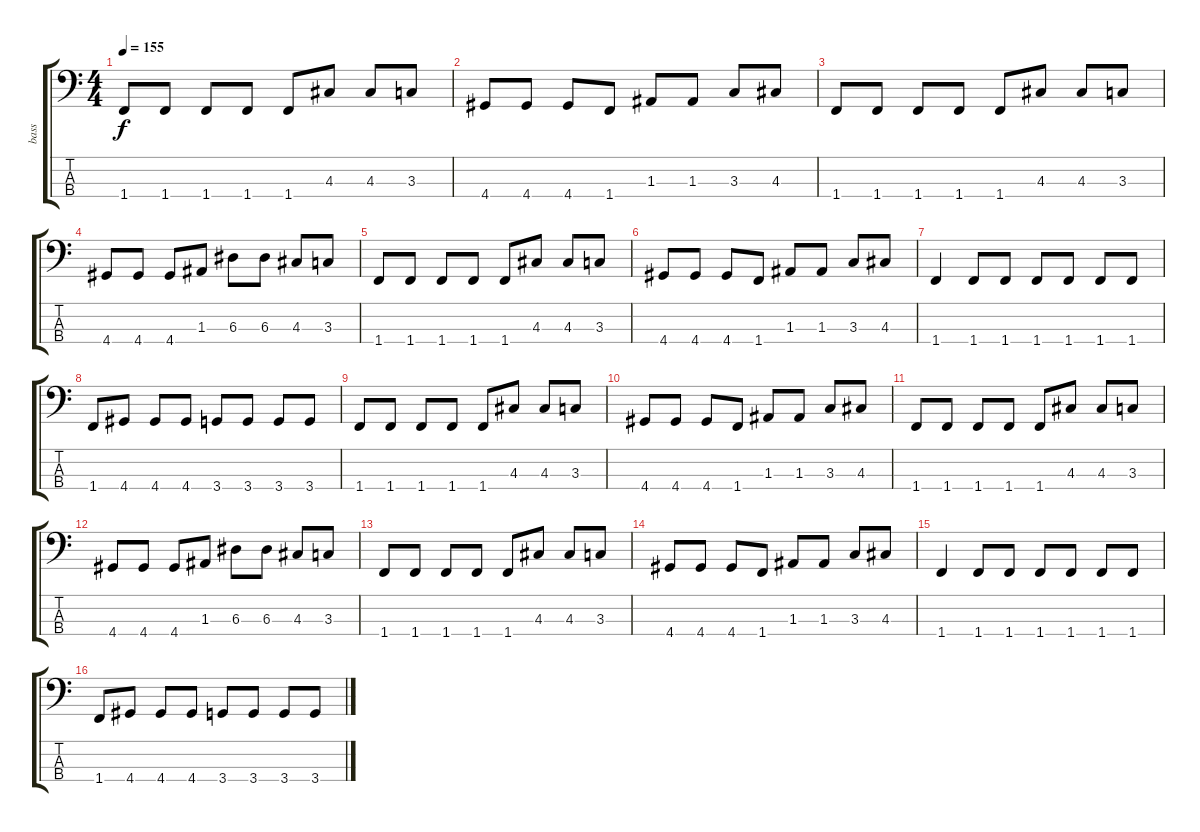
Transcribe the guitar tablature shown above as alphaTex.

\track ("bass" "bass") {instrument electricbasspick}
\staff {score tabs}
\tuning (G2 D2 A1 E1) {hide}
\ts (4 4)
\tempo 155
\clef f4
\ks c
1.4.8{dy f} 1.4.8 1.4.8 1.4.8 1.4.8 4.3.8 4.3.8 3.3.8 |
4.4.8 4.4.8 4.4.8 1.4.8 1.3.8 1.3.8 3.3.8 4.3.8 |
1.4.8 1.4.8 1.4.8 1.4.8 1.4.8 4.3.8 4.3.8 3.3.8 |
4.4.8 4.4.8 4.4.8 1.3.8 6.3.8 6.3.8 4.3.8 3.3.8 |
1.4.8 1.4.8 1.4.8 1.4.8 1.4.8 4.3.8 4.3.8 3.3.8 |
4.4.8 4.4.8 4.4.8 1.4.8 1.3.8 1.3.8 3.3.8 4.3.8 |
1.4.4 1.4.8 1.4.8 1.4.8 1.4.8 1.4.8 1.4.8 |
1.4.8 4.4.8 4.4.8 4.4.8 3.4.8 3.4.8 3.4.8 3.4.8 |
1.4.8 1.4.8 1.4.8 1.4.8 1.4.8 4.3.8 4.3.8 3.3.8 |
4.4.8 4.4.8 4.4.8 1.4.8 1.3.8 1.3.8 3.3.8 4.3.8 |
1.4.8 1.4.8 1.4.8 1.4.8 1.4.8 4.3.8 4.3.8 3.3.8 |
4.4.8 4.4.8 4.4.8 1.3.8 6.3.8 6.3.8 4.3.8 3.3.8 |
1.4.8 1.4.8 1.4.8 1.4.8 1.4.8 4.3.8 4.3.8 3.3.8 |
4.4.8 4.4.8 4.4.8 1.4.8 1.3.8 1.3.8 3.3.8 4.3.8 |
1.4.4 1.4.8 1.4.8 1.4.8 1.4.8 1.4.8 1.4.8 |
1.4.8 4.4.8 4.4.8 4.4.8 3.4.8 3.4.8 3.4.8 3.4.8
